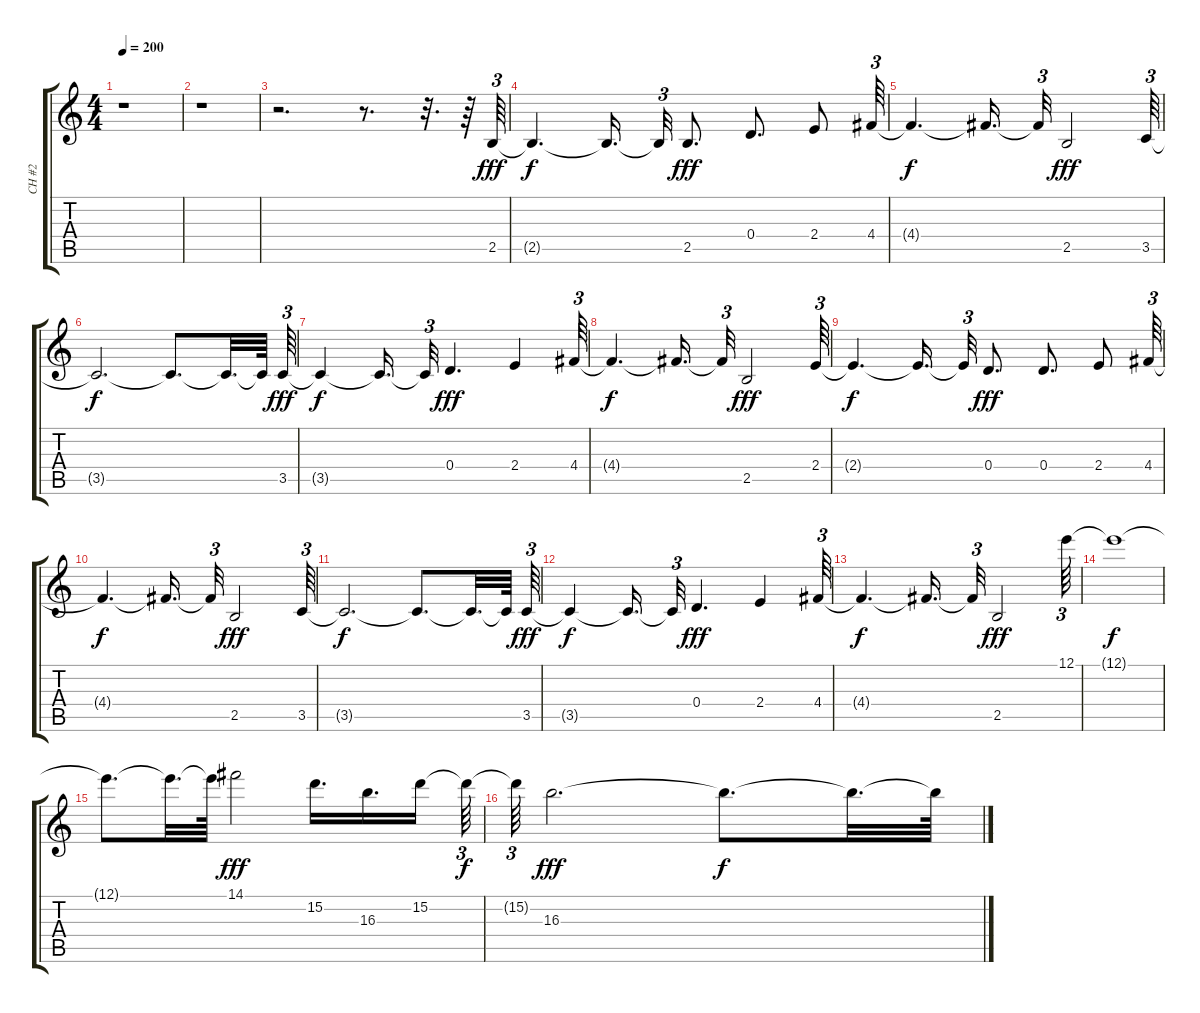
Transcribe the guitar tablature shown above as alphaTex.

\track ("CH #2" "CH #2") {instrument distortionguitar}
\staff {score tabs}
\tuning (E4 B3 G3 D3 A2 E2) {hide}
\ts (4 4)
\tempo 200
\clef g2
\ks c
r.1{dy f} |
r.1 |
r.2{d} r.8{d} r.32{d} r.64 2.5.64{tu (3 2) dy fff} |
2.5{t}.4{d dy f} 2.5{t}.16{d beam splitsecondary} 2.5{t}.32{tu (3 2)} 2.5.8{d dy fff} 0.4.8{d} 2.4.8 4.4.64{tu (3 2)} |
4.4{t}.4{d dy f} 4.4{t}.16{d} 4.4{t}.32{tu (3 2)} 2.5.2{dy fff} 3.5.64{tu (3 2)} |
3.5{t}.2{d dy f} 3.5{t}.8{d} 3.5{t}.32{d} 3.5{t}.64 3.5.64{tu (3 2) dy fff} |
3.5{t}.4{dy f} 3.5{t}.16{d} 3.5{t}.32{tu (3 2)} 0.4.4{d dy fff} 2.4.4 4.4.64{tu (3 2)} |
4.4{t}.4{d dy f} 4.4{t}.16{d} 4.4{t}.32{tu (3 2)} 2.5.2{dy fff} 2.4.64{tu (3 2)} |
2.4{t}.4{d dy f} 2.4{t}.16{d beam splitsecondary} 2.4{t}.32{tu (3 2)} 0.4.8{d dy fff} 0.4.8{d} 2.4.8 4.4.64{tu (3 2)} |
4.4{t}.4{d dy f} 4.4{t}.16{d} 4.4{t}.32{tu (3 2)} 2.5.2{dy fff} 3.5.64{tu (3 2)} |
3.5{t}.2{d dy f} 3.5{t}.8{d} 3.5{t}.32{d} 3.5{t}.64 3.5.64{tu (3 2) dy fff} |
3.5{t}.4{dy f} 3.5{t}.16{d} 3.5{t}.32{tu (3 2)} 0.4.4{d dy fff} 2.4.4 4.4.64{tu (3 2)} |
4.4{t}.4{d dy f} 4.4{t}.16{d} 4.4{t}.32{tu (3 2)} 2.5.2{dy fff} 12.1.64{tu (3 2)} |
12.1{t}.1{dy f} |
12.1{t}.8{d} 12.1{t}.32{d} 12.1{t}.64 14.1.2{dy fff} 15.2.16{d} 16.3.16{d} 15.2.16 15.2{t}.64{tu (3 2) dy f} |
15.2{t}.64{tu (3 2)} 16.3.2{d dy fff} 16.3{t}.8{d dy f} 16.3{t}.32{d} 16.3{t}.64
